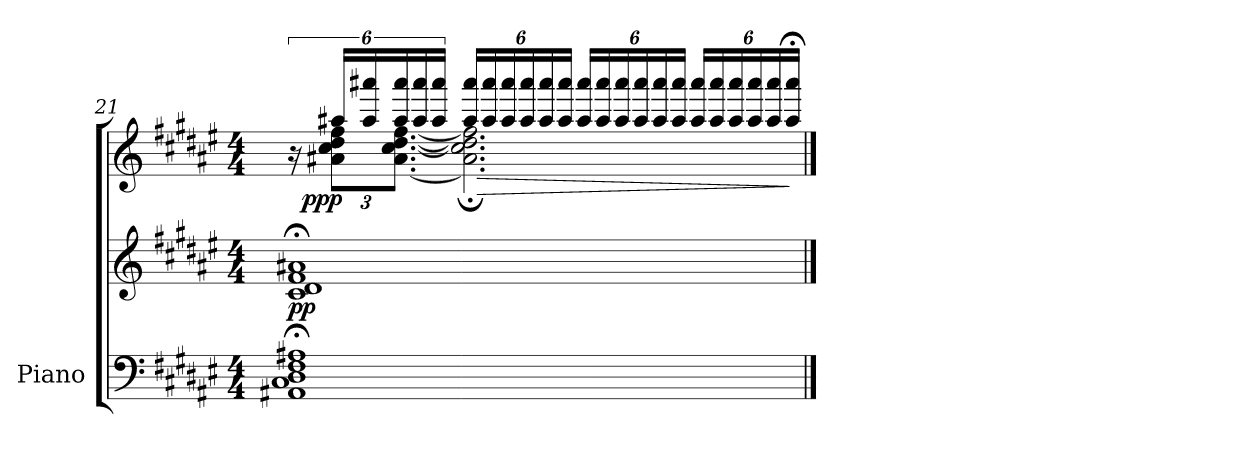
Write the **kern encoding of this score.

**kern	**kern	**kern	**dynam
*part1	*part1	*part1	*part1
*staff3	*staff2	*staff1	*staff1/2/3
*I"Piano	*	*	*
*I'Pno.	*	*	*
!!LO:LB:g=z
*clefF4	*clefG2	*clefG2	*
*k[f#c#g#d#a#e#]	*k[f#c#g#d#a#e#]	*k[f#c#g#d#a#e#]	*
*M4/4	*M4/4	*M4/4	*
=21	=21	=21	=21
*	*	*^	*
!	!	!	!	!LO:DY:b=2
1AA#X; 1C#; 1D#; 1F#; 1A#X;	1c#;< 1d#;< 1f#;< 1a#X;<	24r	24ryy	pp
!	!	!	!	!LO:DY:b
.	.	24aa#X/LL	12a#X\ 12cc#\ 12dd#\ 12ff#\L	ppp
.	.	24aa#/ 24aaa#X/	.	.
.	.	24aa#/ 24aaa#/	[12.a#\ [12.cc#\ [12.dd#\ [12.ff#\J	.
.	.	24aa#/ 24aaa#/	.	.
.	.	24aa#/ 24aaa#/JJ	.	.
*	*	*Xbrackettup	*	*
.	.	24aa#/ 24aaa#/LL	2.a#\]; 2.cc#\]; 2.dd#\]; 2.ff#\];	.
!	!	!	!	!LO:HP:b
.	.	24aa#/ 24aaa#/	.	>
.	.	24aa#/ 24aaa#/	.	.
.	.	24aa#/ 24aaa#/	.	.
.	.	24aa#/ 24aaa#/	.	.
.	.	24aa#/ 24aaa#/JJ	.	.
.	.	24aa#/ 24aaa#/LL	.	.
.	.	24aa#/ 24aaa#/	.	.
.	.	24aa#/ 24aaa#/	.	.
.	.	24aa#/ 24aaa#/	.	.
.	.	24aa#/ 24aaa#/	.	.
.	.	24aa#/ 24aaa#/JJ	.	.
.	.	24aa#/ 24aaa#/LL	.	.
.	.	24aa#/ 24aaa#/	.	.
.	.	24aa#/ 24aaa#/	.	.
.	.	24aa#/ 24aaa#/	.	.
.	.	24aa#/ 24aaa#/	.	.
*	*	*MM1	*	*
.	.	24aa#/;< 24aaa#/;<JJ	.	.
*	*	*v	*v	*
.	.	.	]
==	==	==	==
*-	*-	*-	*-
